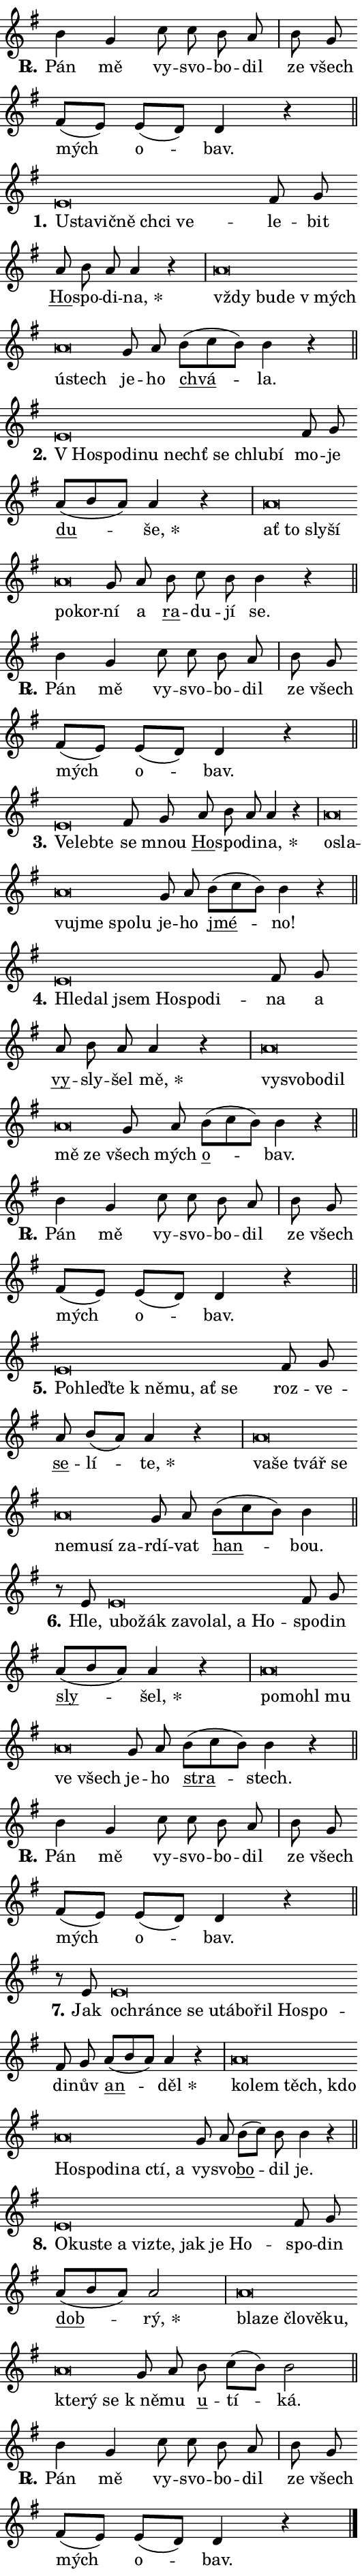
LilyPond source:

\version "2.24.0"
\header { tagline = "" }
\paper {
  indent = 0\cm
  top-margin = 0\cm
  right-margin = 0.13\cm % to fit lyric hyphens
  bottom-margin = 0\cm
  left-margin = 0\cm
  paper-width = 9\cm
  page-breaking = #ly:one-page-breaking
  system-system-spacing.basic-distance = #11
  score-system-spacing.basic-distance = #11
  ragged-last = ##f
}


%% Author: Thomas Morley
%% https://lists.gnu.org/archive/html/lilypond-user/2020-05/msg00002.html
#(define (line-position grob)
"Returns position of @var[grob} in current system:
   @code{'start}, if at first time-step
   @code{'end}, if at last time-step
   @code{'middle} otherwise
"
  (let* ((col (ly:item-get-column grob))
         (ln (ly:grob-object col 'left-neighbor))
         (rn (ly:grob-object col 'right-neighbor))
         (col-to-check-left (if (ly:grob? ln) ln col))
         (col-to-check-right (if (ly:grob? rn) rn col))
         (break-dir-left
           (and
             (ly:grob-property col-to-check-left 'non-musical #f)
             (ly:item-break-dir col-to-check-left)))
         (break-dir-right
           (and
             (ly:grob-property col-to-check-right 'non-musical #f)
             (ly:item-break-dir col-to-check-right))))
        (cond ((eqv? 1 break-dir-left) 'start)
              ((eqv? -1 break-dir-right) 'end)
              (else 'middle))))

#(define (tranparent-at-line-position vctor)
  (lambda (grob)
  "Relying on @code{line-position} select the relevant enry from @var{vctor}.
Used to determine transparency,"
    (case (line-position grob)
      ((end) (not (vector-ref vctor 0)))
      ((middle) (not (vector-ref vctor 1)))
      ((start) (not (vector-ref vctor 2))))))

noteHeadBreakVisibility =
#(define-music-function (break-visibility)(vector?)
"Makes @code{NoteHead}s transparent relying on @var{break-visibility}"
#{
  \override NoteHead.transparent =
    #(tranparent-at-line-position break-visibility)
#})

#(define delete-ledgers-for-transparent-note-heads
  (lambda (grob)
    "Reads whether a @code{NoteHead} is transparent.
If so this @code{NoteHead} is removed from @code{'note-heads} from
@var{grob}, which is supposed to be @code{LedgerLineSpanner}.
As a result ledgers are not printed for this @code{NoteHead}"
    (let* ((nhds-array (ly:grob-object grob 'note-heads))
           (nhds-list
             (if (ly:grob-array? nhds-array)
                 (ly:grob-array->list nhds-array)
                 '()))
           ;; Relies on the transparent-property being done before
           ;; Staff.LedgerLineSpanner.after-line-breaking is executed.
           ;; This is fragile ...
           (to-keep
             (remove
               (lambda (nhd)
                 (ly:grob-property nhd 'transparent #f))
               nhds-list)))
      ;; TODO find a better method to iterate over grob-arrays, similiar
      ;; to filter/remove etc for lists
      ;; For now rebuilt from scratch
      (set! (ly:grob-object grob 'note-heads)  '())
      (for-each
        (lambda (nhd)
          (ly:pointer-group-interface::add-grob grob 'note-heads nhd))
        to-keep))))

squashNotes = {
  \override NoteHead.X-extent = #'(-0.2 . 0.2)
  \override NoteHead.Y-extent = #'(-0.75 . 0)
  \override NoteHead.stencil =
    #(lambda (grob)
       (let ((pos (ly:grob-property grob 'staff-position)))
         (begin
           (if (< pos -7) (display "ERROR: Lower brevis then expected\n") (display ""))
           (if (<= pos -6) ly:text-interface::print ly:note-head::print))))
}
unSquashNotes = {
  \revert NoteHead.X-extent
  \revert NoteHead.Y-extent
  \revert NoteHead.stencil
}

hideNotes = \noteHeadBreakVisibility #begin-of-line-visible
unHideNotes = \noteHeadBreakVisibility #all-visible

% work-around for resetting accidentals
% https://lilypond.org/doc/v2.23/Documentation/notation/displaying-rhythms#unmetered-music
cadenzaMeasure = {
  \cadenzaOff
  \partial 1024 s1024
  \cadenzaOn
}

#(define-markup-command (accent layout props text) (markup?)
  "Underline accented syllable"
  (interpret-markup layout props
    #{\markup \override #'(offset . 4.3) \underline { #text }#}))

responsum = \markup \concat {
  "R" \hspace #-1.05 \path #0.1 #'((moveto 0 0.07) (lineto 0.9 0.8)) \hspace #0.05 "."
}

spaceSize = #0.6828661417322834 % exact space size for TeX Gyre Schola

\layout {
  \context {
    \Staff
    \remove "Time_signature_engraver"
    \override LedgerLineSpanner.after-line-breaking = #delete-ledgers-for-transparent-note-heads
  }
  \context {
    \Lyrics {
      \override LyricSpace.minimum-distance = \spaceSize
      \override LyricText.font-name = #"TeX Gyre Schola"
      \override LyricText.font-size = 1
      \override StanzaNumber.font-name = #"TeX Gyre Schola Bold"
      \override StanzaNumber.font-size = 1
    }
  }
  \context {
    \Score 
    \override NoteHead.text =
      #(lambda (grob) 
        (let ((pos (ly:grob-property grob 'staff-position)))
          #{\markup {
            \combine
              \halign #-0.55 \raise #(if (= pos -6) 0 0.5) \override #'(thickness . 2) \draw-line #'(3.2 . 0)
              \musicglyph "noteheads.sM1"
          }#}))
  }
}

% magnetic-lyrics.ily
%
%   written by
%     Jean Abou Samra <jean@abou-samra.fr>
%     Werner Lemberg <wl@gnu.org>
%
%   adapted by
%     Jiri Hon <jiri.hon@gmail.com>
%
% Version 2022-Apr-15

% https://www.mail-archive.com/lilypond-user@gnu.org/msg149350.html

#(define (Left_hyphen_pointer_engraver context)
   "Collect syllable-hyphen-syllable occurrences in lyrics and store
them in properties.  This engraver only looks to the left.  For
example, if the lyrics input is @code{foo -- bar}, it does the
following.

@itemize @bullet
@item
Set the @code{text} property of the @code{LyricHyphen} grob between
@q{foo} and @q{bar} to @code{foo}.

@item
Set the @code{left-hyphen} property of the @code{LyricText} grob with
text @q{foo} to the @code{LyricHyphen} grob between @q{foo} and
@q{bar}.
@end itemize

Use this auxiliary engraver in combination with the
@code{lyric-@/text::@/apply-@/magnetic-@/offset!} hook."
   (let ((hyphen #f)
         (text #f))
     (make-engraver
      (acknowledgers
       ((lyric-syllable-interface engraver grob source-engraver)
        (set! text grob)))
      (end-acknowledgers
       ((lyric-hyphen-interface engraver grob source-engraver)
        ;(when (not (grob::has-interface grob 'lyric-space-interface))
          (set! hyphen grob)));)
      ((stop-translation-timestep engraver)
       (when (and text hyphen)
         (ly:grob-set-object! text 'left-hyphen hyphen))
       (set! text #f)
       (set! hyphen #f)))))

#(define (lyric-text::apply-magnetic-offset! grob)
   "If the space between two syllables is less than the value in
property @code{LyricText@/.details@/.squash-threshold}, move the right
syllable to the left so that it gets concatenated with the left
syllable.

Use this function as a hook for
@code{LyricText@/.after-@/line-@/breaking} if the
@code{Left_@/hyphen_@/pointer_@/engraver} is active."
   (let ((hyphen (ly:grob-object grob 'left-hyphen #f)))
     (when hyphen
       (let ((left-text (ly:spanner-bound hyphen LEFT)))
         (when (grob::has-interface left-text 'lyric-syllable-interface)
           (let* ((common (ly:grob-common-refpoint grob left-text X))
                  (this-x-ext (ly:grob-extent grob common X))
                  (left-x-ext
                   (begin
                     ;; Trigger magnetism for left-text.
                     (ly:grob-property left-text 'after-line-breaking)
                     (ly:grob-extent left-text common X)))
                  ;; `delta` is the gap width between two syllables.
                  (delta (- (interval-start this-x-ext)
                            (interval-end left-x-ext)))
                  (details (ly:grob-property grob 'details))
                  (threshold (assoc-get 'squash-threshold details 0.2)))
             (when (< delta threshold)
               (let* (;; We have to manipulate the input text so that
                      ;; ligatures crossing syllable boundaries are not
                      ;; disabled.  For languages based on the Latin
                      ;; script this is essentially a beautification.
                      ;; However, for non-Western scripts it can be a
                      ;; necessity.
                      (lt (ly:grob-property left-text 'text))
                      (rt (ly:grob-property grob 'text))
                      (is-space (grob::has-interface hyphen 'lyric-space-interface))
                      (space (if is-space " " ""))
                      (extra-delta (if is-space spaceSize 0))
                      ;; Append new syllable.
                      (ltrt-space (if (and (string? lt) (string? rt))
                                (string-append lt space rt)
                                (make-concat-markup (list lt space rt))))
                      ;; Right-align `ltrt` to the right side.
                      (ltrt-space-markup (grob-interpret-markup
                               grob
                               (make-translate-markup
                                (cons (interval-length this-x-ext) 0)
                                (make-right-align-markup ltrt-space)))))
                 (begin
                   ;; Don't print `left-text`.
                   (ly:grob-set-property! left-text 'stencil #f)
                   ;; Set text and stencil (which holds all collected
                   ;; syllables so far) and shift it to the left.
                   (ly:grob-set-property! grob 'text ltrt-space)
                   (ly:grob-set-property! grob 'stencil ltrt-space-markup)
                   (ly:grob-translate-axis! grob (- (- delta extra-delta)) X))))))))))


#(define (lyric-hyphen::displace-bounds-first grob)
   ;; Make very sure this callback isn't triggered too early.
   (let ((left (ly:spanner-bound grob LEFT))
         (right (ly:spanner-bound grob RIGHT)))
     (ly:grob-property left 'after-line-breaking)
     (ly:grob-property right 'after-line-breaking)
     (ly:lyric-hyphen::print grob)))

squashThreshold = #0.4

\layout {
  \context {
    \Lyrics
    \consists #Left_hyphen_pointer_engraver
    \override LyricText.after-line-breaking =
      #lyric-text::apply-magnetic-offset!
    \override LyricHyphen.stencil = #lyric-hyphen::displace-bounds-first
    \override LyricText.details.squash-threshold = \squashThreshold
    \override LyricHyphen.minimum-distance = 0
    \override LyricHyphen.minimum-length = \squashThreshold
  }
}

squashText = \override LyricText.details.squash-threshold = 9999
unSquashText = \override LyricText.details.squash-threshold = \squashThreshold

leftText = \override LyricText.self-alignment-X = #LEFT
unLeftText = \revert LyricText.self-alignment-X

starOffset = #(lambda (grob) 
                (let ((x_offset (ly:self-alignment-interface::aligned-on-x-parent grob)))
                  (if (= x_offset 0) 0 (+ x_offset 1.2))))

star = #(define-music-function (syllable)(string?)
"Append star separator at the end of a syllable"
#{
  \once \override LyricText.X-offset = #starOffset
  \lyricmode { \markup {
    #syllable
    \override #'((font-name . "TeX Gyre Schola Bold")) \hspace #0.2 \lower #0.65 \larger "*"
  } }
#})

starAccent = #(define-music-function (syllable)(string?)
"Append star separator at the end of a syllable and make accent"
#{
  \once \override LyricText.X-offset = #starOffset
  \lyricmode { \markup {
    \accent #syllable
    \override #'((font-name . "TeX Gyre Schola Bold")) \hspace #0.2 \lower #0.65 \larger "*"
  } }
#})

breath = #(define-music-function (syllable)(string?)
"Append breathing indicator at the end of a syllable"
#{
  \lyricmode { \markup { #syllable "+" } }
#})

optionalBreath = #(define-music-function (syllable)(string?)
"Append optional breathing indicator at the end of a syllable"
#{
  \lyricmode { \markup { #syllable "(+)" } }
#})


\score {
    <<
        \new Voice = "melody" { \cadenzaOn \key g \major \relative { b'4 g c8 c b a \cadenzaMeasure \bar "|" b g \bar "" fis[( e)] \bar "" e[( d)] d4 r \cadenzaMeasure \bar "||" \break } }
        \new Lyrics \lyricsto "melody" { \lyricmode { \set stanza = \responsum
Pán mě vy -- svo -- bo -- dil ze všech mých o -- bav. } }
    >>
    \layout {}
}

\score {
    <<
        \new Voice = "melody" { \cadenzaOn \key g \major \relative { \squashNotes e'\breve*1/16 \hideNotes \breve*1/16 \bar "" \breve*1/16 \bar "" \breve*1/16 \bar "" \breve*1/16 \breve*1/16 \bar "" \unHideNotes \unSquashNotes fis8 g \bar "" a b a a4 r \cadenzaMeasure \bar "|" \squashNotes a\breve*1/16 \hideNotes \breve*1/16 \bar "" \breve*1/16 \bar "" \breve*1/16 \bar "" \breve*1/16 \breve*1/16 \bar "" \unHideNotes \unSquashNotes g8 a \bar "" b[( c b)] b4 r \cadenzaMeasure \bar "||" \break } }
        \new Lyrics \lyricsto "melody" { \lyricmode { \set stanza = "1."
\leftText U -- \squashText sta -- vič -- ně chci ve -- \unLeftText \unSquashText le -- bit \markup \accent Ho -- spo -- di -- \star na, \leftText vždy \squashText bu -- de "v mých" ú -- stech \unLeftText \unSquashText je -- ho \markup \accent chvá -- la. } }
    >>
    \layout {}
}

\score {
    <<
        \new Voice = "melody" { \cadenzaOn \key g \major \relative { \squashNotes e'\breve*1/16 \hideNotes \breve*1/16 \bar "" \breve*1/16 \bar "" \breve*1/16 \bar "" \breve*1/16 \bar "" \breve*1/16 \bar "" \breve*1/16 \breve*1/16 \bar "" \unHideNotes \unSquashNotes fis8 g \bar "" a[( b a)] a4 r \cadenzaMeasure \bar "|" \squashNotes a\breve*1/16 \hideNotes \breve*1/16 \bar "" \breve*1/16 \bar "" \breve*1/16 \bar "" \breve*1/16 \breve*1/16 \bar "" \unHideNotes \unSquashNotes g8 a \bar "" b c b b4 r \cadenzaMeasure \bar "||" \break } }
        \new Lyrics \lyricsto "melody" { \lyricmode { \set stanza = "2."
\leftText "V Ho" -- \squashText spo -- di -- nu nechť se chlu -- bí \unLeftText \unSquashText mo -- je \markup \accent du -- \star še, \leftText ať \squashText to sly -- ší po -- kor -- \unLeftText \unSquashText ní a \markup \accent ra -- du -- jí se. } }
    >>
    \layout {}
}

\score {
    <<
        \new Voice = "melody" { \cadenzaOn \key g \major \relative { b'4 g c8 c b a \cadenzaMeasure \bar "|" b g \bar "" fis[( e)] \bar "" e[( d)] d4 r \cadenzaMeasure \bar "||" \break } }
        \new Lyrics \lyricsto "melody" { \lyricmode { \set stanza = \responsum
Pán mě vy -- svo -- bo -- dil ze všech mých o -- bav. } }
    >>
    \layout {}
}

\score {
    <<
        \new Voice = "melody" { \cadenzaOn \key g \major \relative { \squashNotes e'\breve*1/16 \hideNotes \breve*1/16 \breve*1/16 \bar "" \unHideNotes \unSquashNotes fis8 g \bar "" a b a a4 r \cadenzaMeasure \bar "|" \squashNotes a\breve*1/16 \hideNotes \breve*1/16 \bar "" \breve*1/16 \bar "" \breve*1/16 \bar "" \breve*1/16 \breve*1/16 \bar "" \unHideNotes \unSquashNotes g8 a \bar "" b[( c b)] b4 r \cadenzaMeasure \bar "||" \break } }
        \new Lyrics \lyricsto "melody" { \lyricmode { \set stanza = "3."
\leftText Ve -- \squashText leb -- te \unLeftText \unSquashText se mnou \markup \accent Ho -- spo -- di -- \star na, \leftText o -- \squashText sla -- vu -- jme spo -- lu \unLeftText \unSquashText je -- ho \markup \accent jmé -- no! } }
    >>
    \layout {}
}

\score {
    <<
        \new Voice = "melody" { \cadenzaOn \key g \major \relative { \squashNotes e'\breve*1/16 \hideNotes \breve*1/16 \bar "" \breve*1/16 \bar "" \breve*1/16 \bar "" \breve*1/16 \breve*1/16 \bar "" \unHideNotes \unSquashNotes fis8 g \bar "" a b a a4 r \cadenzaMeasure \bar "|" \squashNotes a\breve*1/16 \hideNotes \breve*1/16 \bar "" \breve*1/16 \bar "" \breve*1/16 \bar "" \breve*1/16 \breve*1/16 \bar "" \unHideNotes \unSquashNotes g8 a \bar "" b[( c b)] b4 r \cadenzaMeasure \bar "||" \break } }
        \new Lyrics \lyricsto "melody" { \lyricmode { \set stanza = "4."
\leftText Hle -- \squashText dal jsem Ho -- spo -- di -- \unLeftText \unSquashText na a \markup \accent vy -- sly -- šel \star mě, \leftText vy -- \squashText svo -- bo -- dil mě ze \unLeftText \unSquashText všech mých \markup \accent o -- bav. } }
    >>
    \layout {}
}

\score {
    <<
        \new Voice = "melody" { \cadenzaOn \key g \major \relative { b'4 g c8 c b a \cadenzaMeasure \bar "|" b g \bar "" fis[( e)] \bar "" e[( d)] d4 r \cadenzaMeasure \bar "||" \break } }
        \new Lyrics \lyricsto "melody" { \lyricmode { \set stanza = \responsum
Pán mě vy -- svo -- bo -- dil ze všech mých o -- bav. } }
    >>
    \layout {}
}

\score {
    <<
        \new Voice = "melody" { \cadenzaOn \key g \major \relative { \squashNotes e'\breve*1/16 \hideNotes \breve*1/16 \bar "" \breve*1/16 \bar "" \breve*1/16 \bar "" \breve*1/16 \bar "" \breve*1/16 \breve*1/16 \bar "" \unHideNotes \unSquashNotes fis8 g \bar "" a b[( a)] a4 r \cadenzaMeasure \bar "|" \squashNotes a\breve*1/16 \hideNotes \breve*1/16 \bar "" \breve*1/16 \bar "" \breve*1/16 \bar "" \breve*1/16 \bar "" \breve*1/16 \bar "" \breve*1/16 \breve*1/16 \bar "" \unHideNotes \unSquashNotes g8 a \bar "" b[( c b)] b4 \cadenzaMeasure \bar "||" \break } }
        \new Lyrics \lyricsto "melody" { \lyricmode { \set stanza = "5."
\leftText Po -- \squashText hleď -- te "k ně" -- mu, ať se \unLeftText \unSquashText roz -- ve -- \markup \accent se -- lí -- \star te, \leftText va -- \squashText še tvář se ne -- mu -- sí za -- \unLeftText \unSquashText rdí -- vat \markup \accent han -- bou. } }
    >>
    \layout {}
}

\score {
    <<
        \new Voice = "melody" { \cadenzaOn \key g \major \relative { r8 e'8 \squashNotes e\breve*1/16 \hideNotes \breve*1/16 \bar "" \breve*1/16 \bar "" \breve*1/16 \bar "" \breve*1/16 \bar "" \breve*1/16 \bar "" \breve*1/16 \breve*1/16 \bar "" \unHideNotes \unSquashNotes fis8 g \bar "" a[( b a)] a4 r \cadenzaMeasure \bar "|" \squashNotes a\breve*1/16 \hideNotes \breve*1/16 \bar "" \breve*1/16 \bar "" \breve*1/16 \bar "" \breve*1/16 \breve*1/16 \bar "" \unHideNotes \unSquashNotes g8 a \bar "" b[( c b)] b4 r \cadenzaMeasure \bar "||" \break } }
        \new Lyrics \lyricsto "melody" { \lyricmode { \set stanza = "6."
Hle, \leftText u -- \squashText bo -- žák za -- vo -- lal, a Ho -- \unLeftText \unSquashText spo -- din \markup \accent sly -- \star šel, \leftText po -- \squashText mo -- hl mu ve všech \unLeftText \unSquashText je -- ho \markup \accent stra -- stech. } }
    >>
    \layout {}
}

\score {
    <<
        \new Voice = "melody" { \cadenzaOn \key g \major \relative { b'4 g c8 c b a \cadenzaMeasure \bar "|" b g \bar "" fis[( e)] \bar "" e[( d)] d4 r \cadenzaMeasure \bar "||" \break } }
        \new Lyrics \lyricsto "melody" { \lyricmode { \set stanza = \responsum
Pán mě vy -- svo -- bo -- dil ze všech mých o -- bav. } }
    >>
    \layout {}
}

\score {
    <<
        \new Voice = "melody" { \cadenzaOn \key g \major \relative { r8 e'8 \squashNotes e\breve*1/16 \hideNotes \breve*1/16 \bar "" \breve*1/16 \bar "" \breve*1/16 \bar "" \breve*1/16 \bar "" \breve*1/16 \bar "" \breve*1/16 \bar "" \breve*1/16 \bar "" \breve*1/16 \breve*1/16 \bar "" \unHideNotes \unSquashNotes fis8 g \bar "" a[( b a)] a4 r \cadenzaMeasure \bar "|" \squashNotes a\breve*1/16 \hideNotes \breve*1/16 \bar "" \breve*1/16 \bar "" \breve*1/16 \bar "" \breve*1/16 \bar "" \breve*1/16 \bar "" \breve*1/16 \bar "" \breve*1/16 \bar "" \breve*1/16 \breve*1/16 \bar "" \unHideNotes \unSquashNotes g8 a \bar "" b[( c)] b b4 r \cadenzaMeasure \bar "||" \break } }
        \new Lyrics \lyricsto "melody" { \lyricmode { \set stanza = "7."
Jak \leftText o -- \squashText chrán -- ce se u -- tá -- bo -- řil Ho -- spo -- \unLeftText \unSquashText di -- nův \markup \accent an -- \star děl \leftText ko -- \squashText lem těch, kdo Ho -- spo -- di -- na ctí, a \unLeftText \unSquashText vy -- svo -- \markup \accent bo -- dil je. } }
    >>
    \layout {}
}

\score {
    <<
        \new Voice = "melody" { \cadenzaOn \key g \major \relative { \squashNotes e'\breve*1/16 \hideNotes \breve*1/16 \bar "" \breve*1/16 \bar "" \breve*1/16 \bar "" \breve*1/16 \bar "" \breve*1/16 \bar "" \breve*1/16 \bar "" \breve*1/16 \breve*1/16 \bar "" \unHideNotes \unSquashNotes fis8 g \bar "" a[( b a)] a2 \cadenzaMeasure \bar "|" \squashNotes a\breve*1/16 \hideNotes \breve*1/16 \bar "" \breve*1/16 \bar "" \breve*1/16 \bar "" \breve*1/16 \bar "" \breve*1/16 \bar "" \breve*1/16 \breve*1/16 \bar "" \unHideNotes \unSquashNotes g8 a \bar "" b c[( b)] b2 \cadenzaMeasure \bar "||" \break } }
        \new Lyrics \lyricsto "melody" { \lyricmode { \set stanza = "8."
\leftText O -- \squashText ku -- ste a vi -- zte, jak je Ho -- \unLeftText \unSquashText spo -- din \markup \accent dob -- \star rý, \leftText bla -- \squashText ze člo -- vě -- ku, kte -- rý se \unLeftText \unSquashText "k ně" -- mu \markup \accent u -- tí -- ká. } }
    >>
    \layout {}
}

\score {
    <<
        \new Voice = "melody" { \cadenzaOn \key g \major \relative { b'4 g c8 c b a \cadenzaMeasure \bar "|" b g \bar "" fis[( e)] \bar "" e[( d)] d4 r \cadenzaMeasure \bar "||" \break } \bar "|." }
        \new Lyrics \lyricsto "melody" { \lyricmode { \set stanza = \responsum
Pán mě vy -- svo -- bo -- dil ze všech mých o -- bav. } }
    >>
    \layout {}
}
